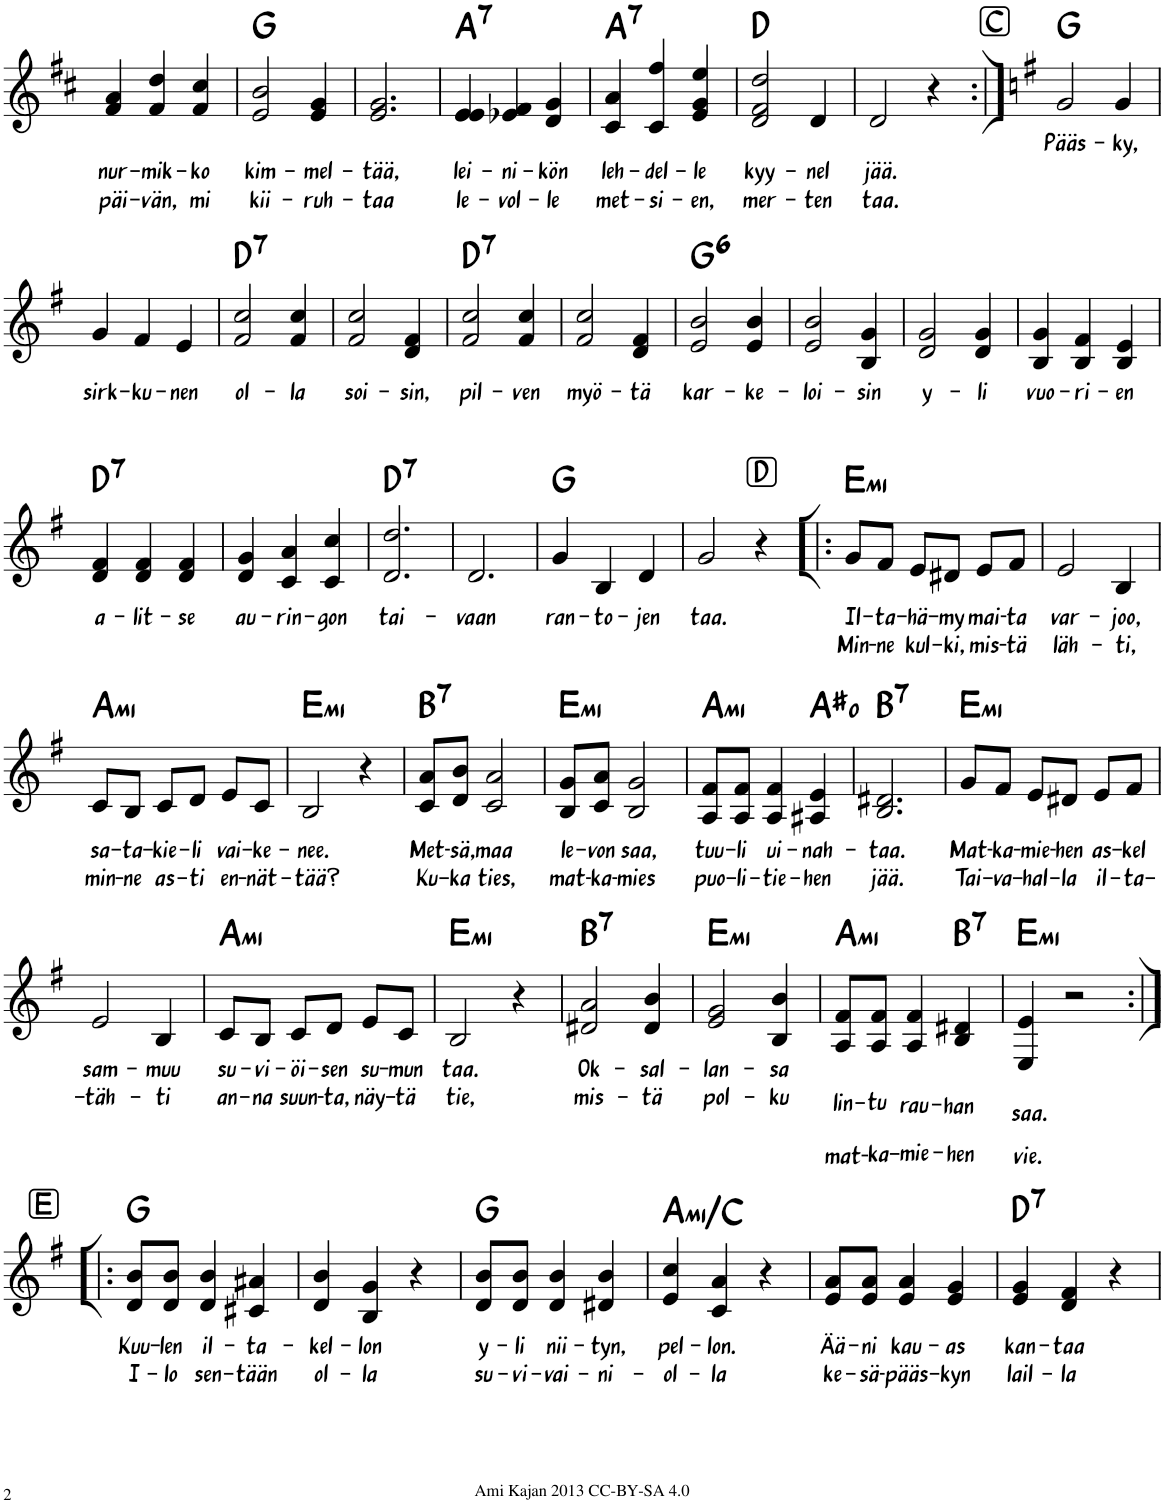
**kern	**text	**text	**text	**harte
*part1	*part1	*part1	*part1	*part1
*staff1	*staff1	*staff1	*staff1	*
*I"Piano	*	*	*	*
*I'Pno	*	*	*	*
!!LO:PB:g=z
*clefG2	*	*	*	*
*k[f#c#]	*	*	*	*
*M3/4	*	*	*	*
=44	=44	=44	=44	=44
!	!	!LO:LY:b	!LO:LY:b	!
4f#/ 4a/	.	nur-	päi-	.
!	!	!LO:LY:b	!LO:LY:b	!
4f#/ 4dd/	.	-mik-	-vän,	.
!	!	!LO:LY:b	!LO:LY:b	!
4f#/ 4cc#/	.	-ko	mi	.
=45	=45	=45	=45	=45
!	!	!LO:LY:b	!LO:LY:b	!
2e/ 2b/	.	kim-	kii-	G:maj
!	!	!LO:LY:b	!LO:LY:b	!
4e/ 4g/	.	-mel-	-ruh-	.
=46	=46	=46	=46	=46
!	!	!LO:LY:b	!LO:LY:b	!
2.e/ 2.g/	.	-tää,	-taa	.
=47	=47	=47	=47	=47
!	!	!LO:LY:b	!LO:LY:b	!LO:H:kt=7
4e/ 4e/ 4e/	.	lei-	le-	A:7
!	!	!LO:LY:b	!LO:LY:b	!
4e-X/ 4f#/	.	-ni-	-vol-	.
!	!	!LO:LY:b	!LO:LY:b	!
4d/ 4g/	.	-kön	-le	.
=48	=48	=48	=48	=48
!	!	!LO:LY:b	!LO:LY:b	!LO:H:kt=7
4c#/ 4a/	.	leh-	met-	A:7
!	!	!LO:LY:b	!LO:LY:b	!
4c#/ 4ff#/	.	-del-	-si-	.
!	!	!LO:LY:b	!LO:LY:b	!
4e/ 4g/ 4ee/	.	-le	-en,	.
=49	=49	=49	=49	=49
!	!	!LO:LY:b	!LO:LY:b	!
2d/ 2f#/ 2dd/	.	kyy-	mer-	D:maj
!	!	!LO:LY:b	!LO:LY:b	!
4d/	.	-nel	-ten	.
=50	=50	=50	=50	=50
!	!	!LO:LY:b	!LO:LY:b	!
2d/	.	jää.	taa.	.
4r	.	.	.	.
!!LO:REH:place=s1:a:rj:fs=12.3472:t=C
=51:|!	=51:|!	=51:|!	=51:|!	=51:|!
*k[f#]	*	*	*	*
!	!LO:LY:b	!	!	!
2g/	Pääs-	.	.	G:maj
!	!LO:LY:b	!	!	!
4g/	-ky,	.	.	.
!!LO:LB:g=z
=52	=52	=52	=52	=52
!	!LO:LY:b	!	!	!
4g/	sirk-	.	.	.
!	!LO:LY:b	!	!	!
4f#/	-ku-	.	.	.
!	!LO:LY:b	!	!	!
4e/	-nen	.	.	.
=53	=53	=53	=53	=53
!	!LO:LY:b	!	!	!LO:H:kt=7
2f#/ 2cc/	ol-	.	.	D:7
!	!LO:LY:b	!	!	!
4f#/ 4cc/	-la	.	.	.
=54	=54	=54	=54	=54
!	!LO:LY:b	!	!	!
2f#/ 2cc/	soi-	.	.	.
!	!LO:LY:b	!	!	!
4d/ 4f#/	-sin,	.	.	.
=55	=55	=55	=55	=55
!	!LO:LY:b	!	!	!LO:H:kt=7
2f#/ 2cc/	pil-	.	.	D:7
!	!LO:LY:b	!	!	!
4f#/ 4cc/	-ven	.	.	.
=56	=56	=56	=56	=56
!	!LO:LY:b	!	!	!
2f#/ 2cc/	myö-	.	.	.
!	!LO:LY:b	!	!	!
4d/ 4f#/	-tä	.	.	.
=57	=57	=57	=57	=57
!	!LO:LY:b	!	!	!LO:H:kt=6
2e/ 2b/	kar-	.	.	G:maj6
!	!LO:LY:b	!	!	!
4e/ 4b/	-ke-	.	.	.
=58	=58	=58	=58	=58
!	!LO:LY:b	!	!	!
2e/ 2b/	-loi-	.	.	.
!	!LO:LY:b	!	!	!
4B/ 4g/	-sin	.	.	.
=59	=59	=59	=59	=59
!	!LO:LY:b	!	!	!
2d/ 2g/	y-	.	.	.
!	!LO:LY:b	!	!	!
4d/ 4g/	-li	.	.	.
=60	=60	=60	=60	=60
!	!LO:LY:b	!	!	!
4B/ 4g/	vuo-	.	.	.
!	!LO:LY:b	!	!	!
4B/ 4f#/	-ri-	.	.	.
!	!LO:LY:b	!	!	!
4B/ 4e/	-en	.	.	.
!!LO:LB:g=z
=61	=61	=61	=61	=61
!	!LO:LY:b	!	!	!LO:H:kt=7
4d/ 4f#/	a-	.	.	D:7
!	!LO:LY:b	!	!	!
4d/ 4f#/	-lit-	.	.	.
!	!LO:LY:b	!	!	!
4d/ 4f#/	-se	.	.	.
=62	=62	=62	=62	=62
!	!LO:LY:b	!	!	!
4d/ 4g/	au-	.	.	.
!	!LO:LY:b	!	!	!
4c/ 4a/	-rin-	.	.	.
!	!LO:LY:b	!	!	!
4c/ 4cc/	-gon	.	.	.
=63	=63	=63	=63	=63
!	!LO:LY:b	!	!	!LO:H:kt=7
2.d/ 2.dd/	tai-	.	.	D:7
=64	=64	=64	=64	=64
!	!LO:LY:b	!	!	!
2.d/	-vaan	.	.	.
=65	=65	=65	=65	=65
!	!LO:LY:b	!	!	!
4g/	ran-	.	.	G:maj
!	!LO:LY:b	!	!	!
4B/	-to-	.	.	.
!	!LO:LY:b	!	!	!
4d/	-jen	.	.	.
=66	=66	=66	=66	=66
!	!LO:LY:b	!	!	!
2g/	taa.	.	.	.
4r	.	.	.	.
!!LO:REH:place=s1:a:rj:fs=12.3472:t=D
=67!|:	=67!|:	=67!|:	=67!|:	=67!|:
!	!LO:LY:b	!LO:LY:b	!	!LO:H:kt=mi
8g/L	Il-	Min-	.	E:min
!	!LO:LY:b	!LO:LY:b	!	!
8f#/J	-ta-	-ne	.	.
!	!LO:LY:b	!LO:LY:b	!	!
8e/L	-hä-	kul-	.	.
!	!LO:LY:b	!LO:LY:b	!	!
8d#X/J	-my	-ki,	.	.
!	!LO:LY:b	!LO:LY:b	!	!
8e/L	mai-	mis-	.	.
!	!LO:LY:b	!LO:LY:b	!	!
8f#/J	-ta	-tä	.	.
=68	=68	=68	=68	=68
!	!LO:LY:b	!LO:LY:b	!	!
2e/	var-	läh-	.	.
!	!LO:LY:b	!LO:LY:b	!	!
4B/	-joo,	-ti,	.	.
!!LO:LB:g=z
=69	=69	=69	=69	=69
!	!LO:LY:b	!LO:LY:b	!	!LO:H:kt=mi
8c/L	sa-	min-	.	A:min
!	!LO:LY:b	!LO:LY:b	!	!
8B/J	-ta-	-ne	.	.
!	!LO:LY:b	!LO:LY:b	!	!
8c/L	-kie-	as-	.	.
!	!LO:LY:b	!LO:LY:b	!	!
8d/J	-li	-ti	.	.
!	!LO:LY:b	!LO:LY:b	!	!
8e/L	vai-	en-	.	.
!	!LO:LY:b	!LO:LY:b	!	!
8c/J	-ke-	-nät-	.	.
=70	=70	=70	=70	=70
!	!LO:LY:b	!LO:LY:b	!	!LO:H:kt=mi
2B/	-nee.	-tää?	.	E:min
4r	.	.	.	.
=71	=71	=71	=71	=71
!	!LO:LY:b	!LO:LY:b	!	!LO:H:kt=7
8c/ 8a/L	Met-	Ku-	.	B:7
!	!LO:LY:b	!LO:LY:b	!	!
8d/ 8b/J	-sä,	-ka	.	.
!	!LO:LY:b	!LO:LY:b	!	!
2c/ 2a/	maa	ties,	.	.
=72	=72	=72	=72	=72
!	!LO:LY:b	!LO:LY:b	!	!LO:H:kt=mi
8B/ 8g/L	le-	mat-	.	E:min
!	!LO:LY:b	!LO:LY:b	!	!
8c/ 8a/J	-von	-ka-	.	.
!	!LO:LY:b	!LO:LY:b	!	!
2B/ 2g/	saa,	-mies	.	.
=73	=73	=73	=73	=73
!	!LO:LY:b	!LO:LY:b	!	!LO:H:kt=mi
8A/ 8f#/L	tuu-	puo-	.	A:min
!	!LO:LY:b	!LO:LY:b	!	!
8A/ 8f#/J	-li	-li-	.	.
!	!LO:LY:b	!LO:LY:b	!	!
4A/ 4f#/	ui-	-tie-	.	.
!	!LO:LY:b	!LO:LY:b	!	!
4A#X/ 4e/	-nah-	-hen	.	A#:dim
=74	=74	=74	=74	=74
!	!LO:LY:b	!LO:LY:b	!	!LO:H:kt=7
2.B/ 2.d#X/	-taa.	jää.	.	B:7
=75	=75	=75	=75	=75
!	!LO:LY:b	!LO:LY:b	!	!LO:H:kt=mi
8g/L	Mat-	Tai-	.	E:min
!	!LO:LY:b	!LO:LY:b	!	!
8f#/J	-ka-	-va-	.	.
!	!LO:LY:b	!LO:LY:b	!	!
8e/L	-mie-	-hal-	.	.
!	!LO:LY:b	!LO:LY:b	!	!
8d#X/J	-hen	-la	.	.
!	!LO:LY:b	!LO:LY:b	!	!
8e/L	as-	il-	.	.
!	!LO:LY:b	!LO:LY:b	!	!
8f#/J	-kel	-ta-	.	.
!!LO:LB:g=z
=76	=76	=76	=76	=76
!	!LO:LY:b	!LO:LY:b	!	!
2e/	sam-	-täh-	.	.
!	!LO:LY:b	!LO:LY:b	!	!
4B/	-muu	-ti	.	.
=77	=77	=77	=77	=77
!	!LO:LY:b	!LO:LY:b	!	!LO:H:kt=mi
8c/L	su-	an-	.	A:min
!	!LO:LY:b	!LO:LY:b	!	!
8B/J	-vi-	-na	.	.
!	!LO:LY:b	!LO:LY:b	!	!
8c/L	-öi-	suun-	.	.
!	!LO:LY:b	!LO:LY:b	!	!
8d/J	-sen	-ta,	.	.
!	!LO:LY:b	!LO:LY:b	!	!
8e/L	su-	näy-	.	.
!	!LO:LY:b	!LO:LY:b	!	!
8c/J	-mun	-tä	.	.
=78	=78	=78	=78	=78
!	!LO:LY:b	!LO:LY:b	!	!LO:H:kt=mi
2B/	taa.	tie,	.	E:min
4r	.	.	.	.
=79	=79	=79	=79	=79
!	!LO:LY:b	!LO:LY:b	!	!LO:H:kt=7
2d#X/ 2a/	Ok-	mis-	.	B:7
!	!LO:LY:b	!LO:LY:b	!	!
4d#/ 4b/	-sal-	-tä	.	.
=80	=80	=80	=80	=80
!	!LO:LY:b	!LO:LY:b	!	!LO:H:kt=mi
2e/ 2g/	-lan-	pol-	.	E:min
!	!LO:LY:b	!LO:LY:b	!	!
4B/ 4b/	-sa	-ku	.	.
=81	=81	=81	=81	=81
!	!LO:LY:b	!LO:LY:b	!	!LO:H:kt=mi
8A/ 8f#/L	lin-	mat-	.	A:min
!	!LO:LY:b	!LO:LY:b	!	!
8A/ 8f#/J	-tu	-ka-	.	.
!	!LO:LY:b	!LO:LY:b	!	!
4A/ 4f#/	rau-	-mie-	.	.
!	!LO:LY:b	!LO:LY:b	!	!LO:H:kt=7
4B/ 4d#X/	-han	-hen	.	B:7
=82	=82	=82	=82	=82
!	!LO:LY:b	!LO:LY:b	!	!LO:H:kt=mi
4E/ 4e/	saa.	vie.	.	E:min
2r	.	.	.	.
!!LO:LB:g=z
!!LO:REH:place=s1:a:rj:fs=12.3472:t=E
=83:|!|:	=83:|!|:	=83:|!|:	=83:|!|:	=83:|!|:
!	!LO:LY:b	!LO:LY:b	!	!
8d/ 8b/L	Kuu-	I-	.	G:maj
!	!LO:LY:b	!LO:LY:b	!	!
8d/ 8b/J	-len	-lo	.	.
!	!LO:LY:b	!LO:LY:b	!	!
4d/ 4b/	il-	sen-	.	.
!	!LO:LY:b	!LO:LY:b	!	!
4c#X/ 4a#X/	-ta-	-tään	.	.
=84	=84	=84	=84	=84
!	!LO:LY:b	!LO:LY:b	!	!
4d/ 4b/	-kel-	ol-	.	.
!	!LO:LY:b	!LO:LY:b	!	!
4B/ 4g/	-lon	-la	.	.
4r	.	.	.	.
=85	=85	=85	=85	=85
!	!LO:LY:b	!LO:LY:b	!	!
8d/ 8b/L	y-	su-	.	G:maj
!	!LO:LY:b	!LO:LY:b	!	!
8d/ 8b/J	-li	-vi-	.	.
!	!LO:LY:b	!LO:LY:b	!	!
4d/ 4b/	nii-	-vai-	.	.
!	!LO:LY:b	!LO:LY:b	!	!
4d#X/ 4b/	-tyn,	-ni-	.	.
=86	=86	=86	=86	=86
!	!LO:LY:b	!LO:LY:b	!	!LO:H:kt=mi
4e/ 4cc/	pel-	-ol-	.	A:min/b3
!	!LO:LY:b	!LO:LY:b	!	!
4c/ 4a/	-lon.	-la	.	.
4r	.	.	.	.
=87	=87	=87	=87	=87
!	!LO:LY:b	!LO:LY:b	!	!
8e/ 8a/L	Ää-	ke-	.	.
!	!LO:LY:b	!LO:LY:b	!	!
8e/ 8a/J	-ni	-sä-	.	.
!	!LO:LY:b	!LO:LY:b	!	!
4e/ 4a/	kau-	-pääs-	.	.
!	!LO:LY:b	!LO:LY:b	!	!
4e/ 4g/	-as	-kyn	.	.
=88	=88	=88	=88	=88
!	!LO:LY:b	!LO:LY:b	!	!LO:H:kt=7
4e/ 4g/	kan-	lail-	.	D:7
!	!LO:LY:b	!LO:LY:b	!	!
4d/ 4f#/	-taa	-la	.	.
4r	.	.	.	.
=	=	=	=	=
*-	*-	*-	*-	*-
